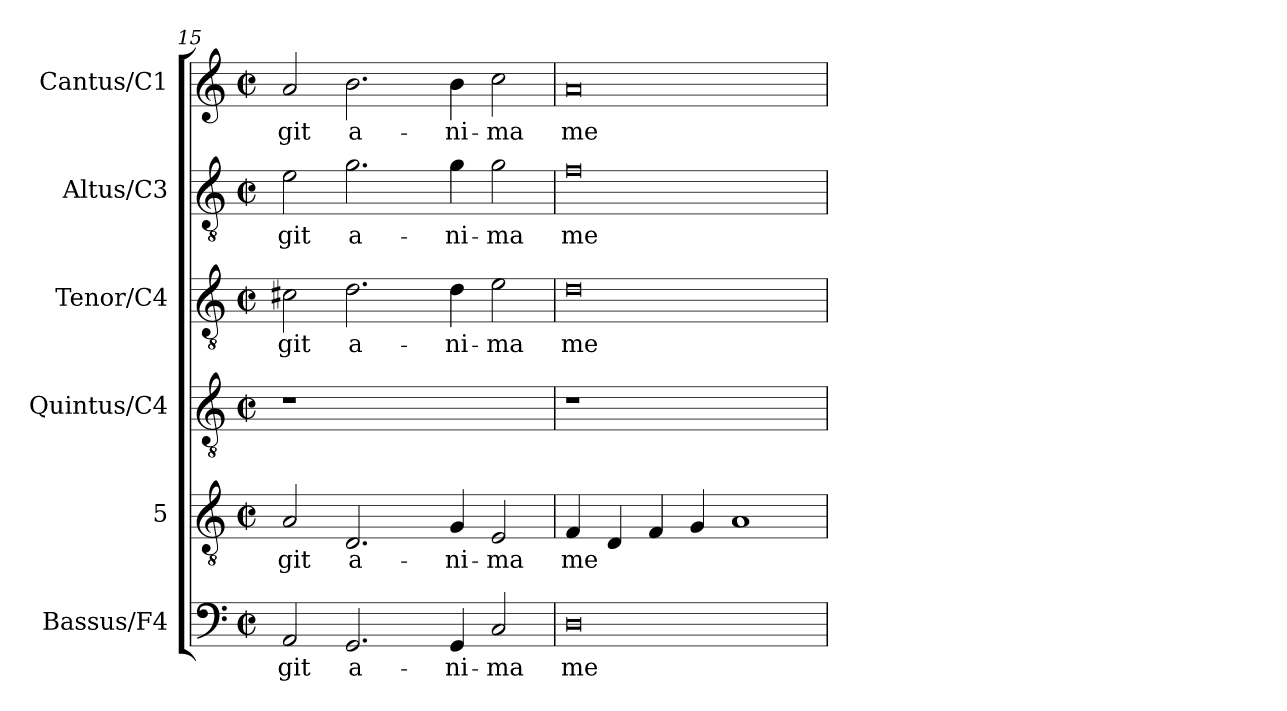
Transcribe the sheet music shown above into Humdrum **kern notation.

**kern	**text	**kern	**text	**kern	**kern	**text	**kern	**text	**kern	**text
*part6	*part6	*part5	*part5	*part4	*part3	*part3	*part2	*part2	*part1	*part1
*staff6	*staff6	*staff5	*staff5	*staff4	*staff3	*staff3	*staff2	*staff2	*staff1	*staff1
*I"Bassus/F4	*	*I"5	*	*I"Quintus/C4	*I"Tenor/C4	*	*I"Altus/C3	*	*I"Cantus/C1	*
*I'B	*	*	*	*	*I'T	*	*I'A	*	*I'C	*
*clefF4	*	*clefGv2	*	*clefGv2	*clefGv2	*	*clefGv2	*	*clefG2	*
*k[]	*	*k[]	*	*k[]	*k[]	*	*k[]	*	*k[]	*
*C:	*	*C:	*	*C:	*C:	*	*C:	*	*C:	*
*M2/2	*	*M2/2	*	*M2/2	*M2/2	*	*M2/2	*	*M2/2	*
*met(c|)	*	*met(c|)	*	*met(c|)	*met(c|)	*	*met(c|)	*	*met(c|)	*
=15	=15	=15	=15	=15	=15	=15	=15	=15	=15	=15
!	!LO:LY:b:cj	!	!LO:LY:b:cj	!	!	!LO:LY:b:cj	!	!LO:LY:b:cj	!	!LO:LY:b:cj
2AA/	-git	2A/	-git	1r	2c#X\	-git	2e\	-git	2a/	-git
!	!LO:LY:b:cj	!	!LO:LY:b:cj	!	!	!LO:LY:b:cj	!	!LO:LY:b:cj	!	!LO:LY:b:cj
2.GG/	a-	2.D/	a-	.	2.d\	a-	2.g\	a-	2.b\	a-
.	.	.	.	1ryy	.	.	.	.	.	.
!	!LO:LY:b:cj	!	!LO:LY:b:cj	!	!	!LO:LY:b:cj	!	!LO:LY:b:cj	!	!LO:LY:b:cj
4GG/	-ni-	4G/	-ni-	.	4d\	-ni-	4g\	-ni-	4b\	-ni-
!	!LO:LY:b:cj	!	!LO:LY:b:cj	!	!	!LO:LY:b:cj	!	!LO:LY:b:cj	!	!LO:LY:b:cj
2C/	-ma	2E/	-ma	.	2e\	-ma	2g\	-ma	2cc\	-ma
!!LO:PB:g=z
=16	=16	=16	=16	=16	=16	=16	=16	=16	=16	=16
!	!LO:LY:b:cj	!	!LO:LY:b:cj	!	!	!LO:LY:b:cj	!	!LO:LY:b:cj	!	!LO:LY:b:cj
0D	me-	4F/	me-	1r	0d	me-	0f	me-	0a	me-
!	!	!	!LO:LY:b:cj	!	!	!	!	!	!	!
.	.	4D/	--	.	.	.	.	.	.	.
!	!	!	!LO:LY:b:cj	!	!	!	!	!	!	!
.	.	4F/	--	.	.	.	.	.	.	.
!	!	!	!LO:LY:b:cj	!	!	!	!	!	!	!
.	.	4G/	--	.	.	.	.	.	.	.
!	!	!	!LO:LY:b:cj	!	!	!	!	!	!	!
.	.	1A	--	1ryy	.	.	.	.	.	.
=	=	=	=	=	=	=	=	=	=	=
*-	*-	*-	*-	*-	*-	*-	*-	*-	*-	*-
